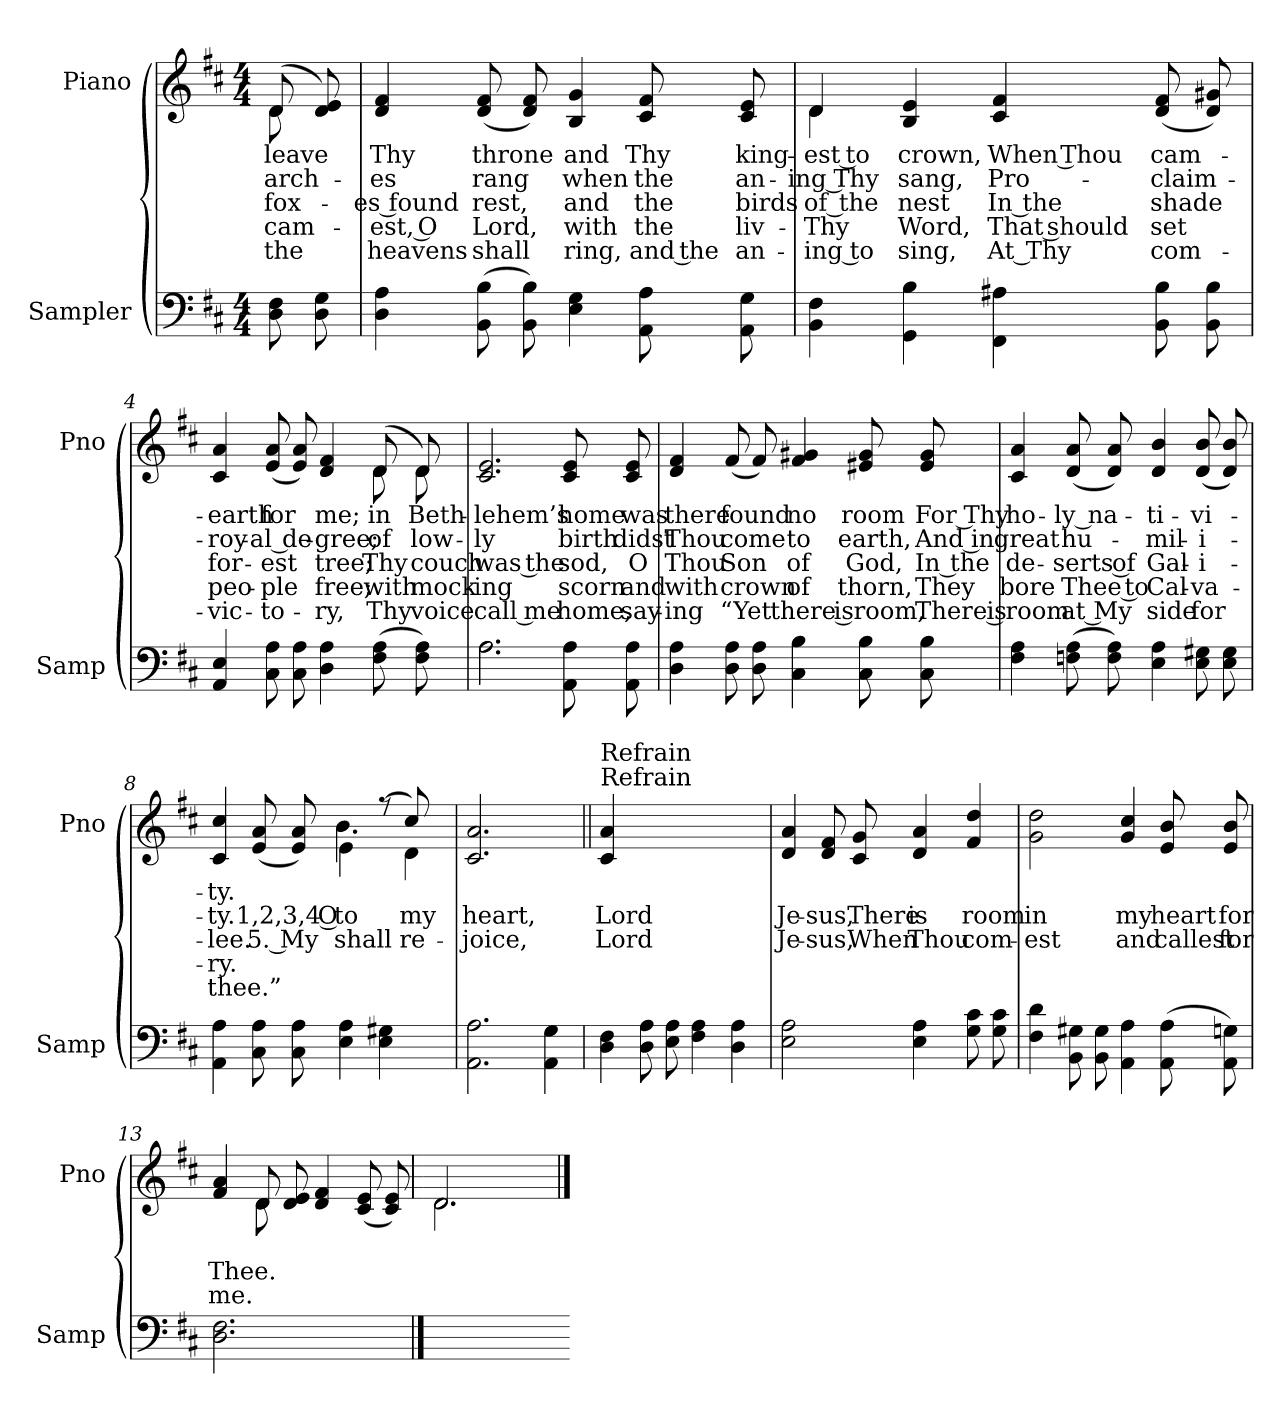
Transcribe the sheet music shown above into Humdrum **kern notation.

**kern	**kern	**text	**text	**text	**text	**text
*part2	*part1	*part1	*part1	*part1	*part1	*part1
*staff2	*staff1	*staff1	*staff1	*staff1	*staff1	*staff1
*I"Sampler	*I"Piano	*	*	*	*	*
*I'Samp	*I'Pno	*	*	*	*	*
*clefF4	*clefG2	*	*	*	*	*
*k[f#c#]	*k[f#c#]	*	*	*	*	*
*D:	*D:	*	*	*	*	*
*M4/4	*M4/4	*	*	*	*	*
=1	=1	=1	=1	=1	=1	=1
*	*^	*	*	*	*	*
8D 8F#	(8d/	8d	leave	arch-	fox-	cam-	the
8D 8G	8d/ 8e/)	8ryy	.	.	.	.	.
*	*v	*v	*	*	*	*	*
=2	=2	=2	=2	=2	=2	=2
4D 4A	4d 4f#	Thy	-es	-es found	-est, O	heavens
(8BB\ 8B\	(8d/ 8f#/	throne	rang	rest,	Lord,	shall
8BB\ 8B\)	8d/ 8f#/)	.	.	.	.	.
4E 4G	4B 4g	and	when	and	with	ring,
8AA\ 8A\	8c#/ 8f#/	Thy	the	the	the	and the
8AA\ 8G\	8c#/ 8e/	king-	an-	birds	liv-	an-
=3	=3	=3	=3	=3	=3	=3
*	*^	*	*	*	*	*
4BB 4F#	4d/	4d	-est to	-ing Thy	of the	Thy	-ing to
4GG 4B	4B 4e	2.ryy	crown,	sang,	nest	Word,	sing,
4FF#\ 4A#X\	4c# 4f#	.	When Thou	Pro-	In the	That should	At Thy
8BB\ 8B\	(8d/ 8f#/	.	cam-	-claim-	shade	set	com-
8BB\ 8B\	8d/ 8g#X/)	.	.	.	.	.	.
=4	=4	=4	=4	=4	=4	=4	=4
4AA 4E	4c# 4a	2.ryy	earth	roy-	for-	peo-	vic-
8C# 8A	(8e/ 8a/	.	for	-al de-	-est	-ple	-to-
8C# 8A	8e/ 8a/)	.	.	.	.	.	.
4D 4A	4d 4f#	.	me;	-gree;	tree;	free;	-ry,
(8F#\ 8A\	(8d/	8d	in	of	Thy	with	Thy
8F#\ 8A\)	8d/)	8d	Beth-	low-	couch	mock-	voice
*	*v	*v	*	*	*	*	*
=5	=5	=5	=5	=5	=5	=5
*^	*	*	*	*	*	*
2.A\	2.A	2.c# 2.e	-lehem’s	-ly	was the	-ing	call me
8AA\ 8A\	4ryy	8c#/ 8e/	home	birth	sod,	scorn	home,
8AA\ 8A\	.	8c#/ 8e/	was	didst	O	and	say-
*v	*v	*	*	*	*	*	*
=6	=6	=6	=6	=6	=6	=6
4D 4A	4d 4f#	there	Thou	Thou	with	-ing
8D 8A	(8f#/	found	come	Son	crown	“Yet
8D 8A	8f#/)	.	.	.	.	.
4C# 4B	4f# 4g#X	no	to	of	of	there is
8C#\ 8B\	8e#X/ 8g#/	room	earth,	God,	thorn,	room,
8C#\ 8B\	8e#/ 8g#/	For Thy	And in	In the	They	There is
=7	=7	=7	=7	=7	=7	=7
4F# 4A	4c# 4a	ho-	great	de-	bore	room
(8Fn\ 8A\	(8d/ 8a/	-ly na-	hu-	-serts of	Thee to	at My
8F\ 8A\)	8d/ 8a/)	.	.	.	.	.
4E 4A	4d 4b	-ti-	-mil-	Gal-	Cal-	side
8E\ 8G#X\	(8d/ 8b/	-vi-	-i-	-i-	-va-	for
8E\ 8G#\	8d/ 8b/)	.	.	.	.	.
=8	=8	=8	=8	=8	=8	=8
*	*^	*	*	*	*	*
4AA 4A	4c# 4cc#	2ryy	-ty.	-ty.	-lee.	-ry.	thee.”
8C#\ 8A\	(8e/ 8a/	.	.	1,2,3,4 O	5. My	.	.
8C#\ 8A\	8e/ 8a/)	.	.	.	.	.	.
4E 4A	4e\	4.b	.	to	shall	.	.
4E 4G#X	(8r	.	.	.	.	.	.
.	8cc#/)	4d	.	my	re-	.	.
8ryy	8ryy	.	.	.	.	.	.
*	*v	*v	*	*	*	*	*
=9	=9	=9	=9	=9	=9	=9
2.AA 2.A	2.c# 2.a	.	heart,	-joice,	.	.
4AA 4G	4ryy	.	.	.	.	.
=10	=10||	=10||	=10||	=10||	=10||	=10||
!	!LO:TX:t=Refrain	!	!	!	!	!
!	!LO:TX:t=Refrain	!	!	!	!	!
4D 4F#	4c# 4a	.	Lord	Lord	.	.
8D 8A	2.ryy	.	.	.	.	.
8E 8A	.	.	.	.	.	.
4F# 4A	.	.	.	.	.	.
4D 4A	.	.	.	.	.	.
=11	=11	=11	=11	=11	=11	=11
2E 2A	4d 4a	.	Je-	Je-	.	.
.	8d/ 8f#/	.	-sus,	-sus,	.	.
.	8c#/ 8g/	.	There	When	.	.
4E 4A	4d 4a	.	is	Thou	.	.
8G\ 8c#\	4f# 4dd	.	room	com-	.	.
8G\ 8c#\	.	.	.	.	.	.
=12	=12	=12	=12	=12	=12	=12
4F# 4d	2g 2dd	.	in	-est	.	.
8BB\ 8G#X\	.	.	.	.	.	.
8BB\ 8G#\	.	.	.	.	.	.
4AA 4A	4g 4cc#	.	my	and	.	.
(8AA\ 8A\	8e/ 8b/	.	heart	callest	.	.
8AA\ 8Gn\)	8e/ 8b/	.	for	for	.	.
=13	=13	=13	=13	=13	=13	=13
*	*^	*	*	*	*	*
2.D 2.F#	4f#/ 4a/	4ryy	.	Thee.	me.	.	.
.	8d/	8d	.	.	.	.	.
.	8d/ 8e/	2ryy	.	.	.	.	.
.	4d/ 4f#/	.	.	.	.	.	.
4ryy	(8c#/ 8e/	.	.	.	.	.	.
.	8c#/ 8e/)	8ryy	.	.	.	.	.
==14	=14	=14	=14	=14	=14	=14	=14
1ryy	2.d/	2.d	.	.	.	.	.
.	4ryy	4ryy	.	.	.	.	.
*	*v	*v	*	*	*	*	*
=	==	==	==	==	==	==
*-	*-	*-	*-	*-	*-	*-
